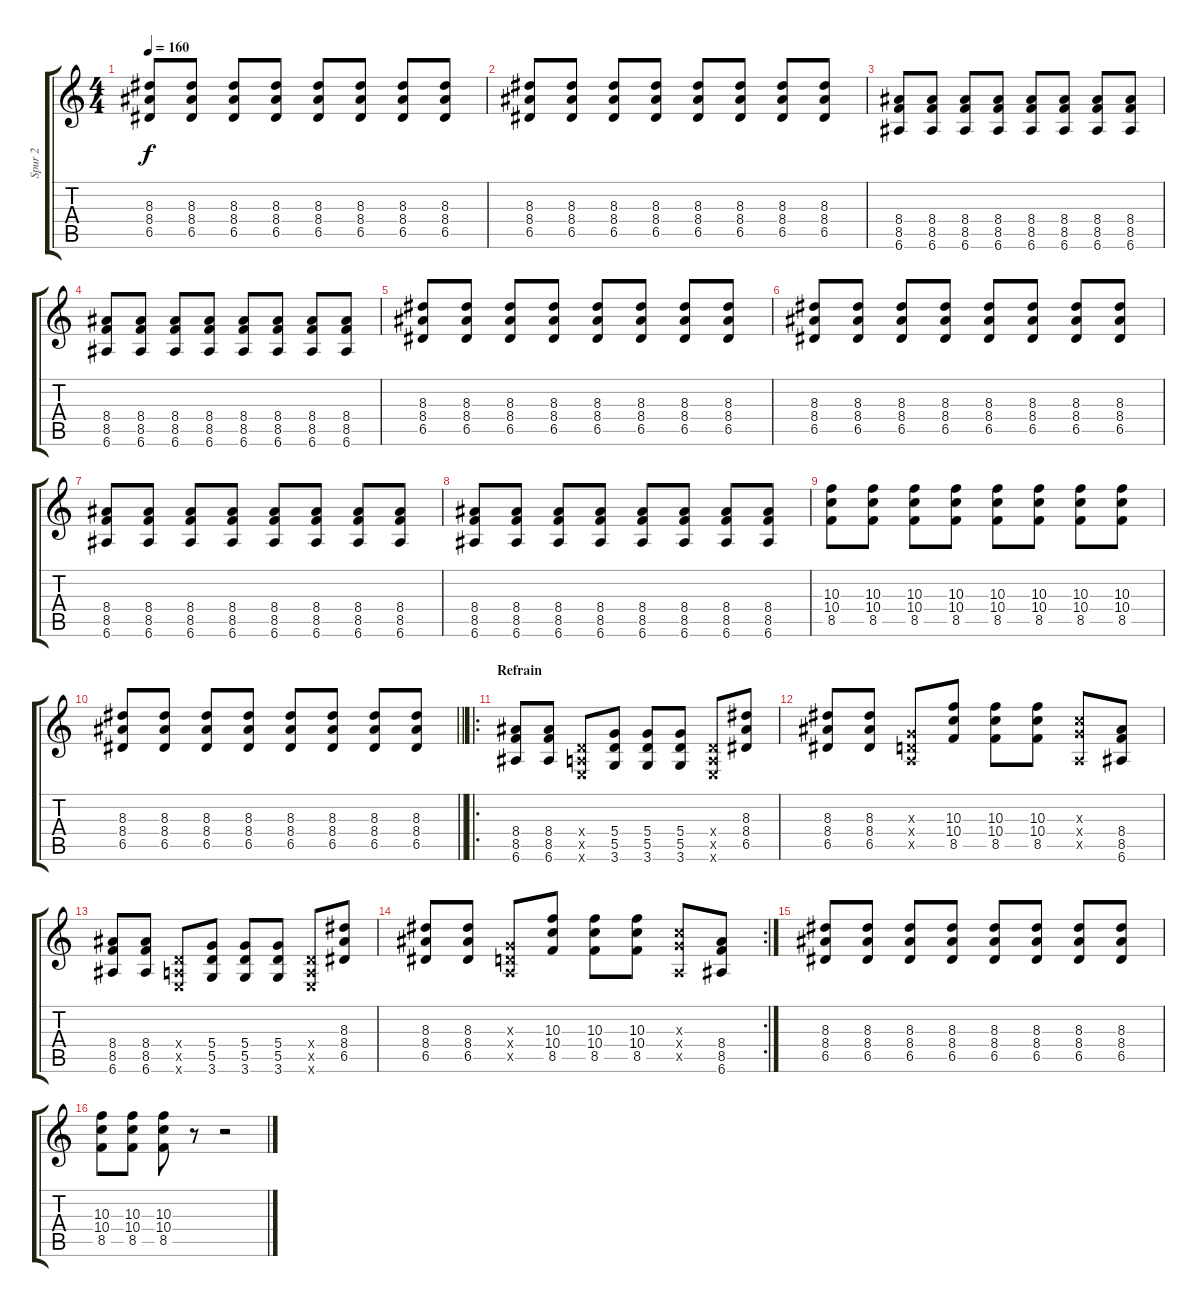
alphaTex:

\track ("Spur 2" "Spur 2") {instrument distortionguitar}
\staff {score tabs}
\tuning (E4 B3 G3 D3 A2 E2) {hide}
\ts (4 4)
\tempo 160
\clef g2
\ks c
(8.3 8.4 6.5).8{dy f} (8.3 8.4 6.5).8 (8.3 8.4 6.5).8 (8.3 8.4 6.5).8 (8.3 8.4 6.5).8 (8.3 8.4 6.5).8 (8.3 8.4 6.5).8 (8.3 8.4 6.5).8 |
(8.3 8.4 6.5).8 (8.3 8.4 6.5).8 (8.3 8.4 6.5).8 (8.3 8.4 6.5).8 (8.3 8.4 6.5).8 (8.3 8.4 6.5).8 (8.3 8.4 6.5).8 (8.3 8.4 6.5).8 |
(8.4 8.5 6.6).8 (8.4 8.5 6.6).8 (8.4 8.5 6.6).8 (8.4 8.5 6.6).8 (8.4 8.5 6.6).8 (8.4 8.5 6.6).8 (8.4 8.5 6.6).8 (8.4 8.5 6.6).8 |
(8.4 8.5 6.6).8 (8.4 8.5 6.6).8 (8.4 8.5 6.6).8 (8.4 8.5 6.6).8 (8.4 8.5 6.6).8 (8.4 8.5 6.6).8 (8.4 8.5 6.6).8 (8.4 8.5 6.6).8 |
(8.3 8.4 6.5).8 (8.3 8.4 6.5).8 (8.3 8.4 6.5).8 (8.3 8.4 6.5).8 (8.3 8.4 6.5).8 (8.3 8.4 6.5).8 (8.3 8.4 6.5).8 (8.3 8.4 6.5).8 |
(8.3 8.4 6.5).8 (8.3 8.4 6.5).8 (8.3 8.4 6.5).8 (8.3 8.4 6.5).8 (8.3 8.4 6.5).8 (8.3 8.4 6.5).8 (8.3 8.4 6.5).8 (8.3 8.4 6.5).8 |
(8.4 8.5 6.6).8 (8.4 8.5 6.6).8 (8.4 8.5 6.6).8 (8.4 8.5 6.6).8 (8.4 8.5 6.6).8 (8.4 8.5 6.6).8 (8.4 8.5 6.6).8 (8.4 8.5 6.6).8 |
(8.4 8.5 6.6).8 (8.4 8.5 6.6).8 (8.4 8.5 6.6).8 (8.4 8.5 6.6).8 (8.4 8.5 6.6).8 (8.4 8.5 6.6).8 (8.4 8.5 6.6).8 (8.4 8.5 6.6).8 |
(10.3 10.4 8.5).8 (10.3 10.4 8.5).8 (10.3 10.4 8.5).8 (10.3 10.4 8.5).8 (10.3 10.4 8.5).8 (10.3 10.4 8.5).8 (10.3 10.4 8.5).8 (10.3 10.4 8.5).8 |
\barLineRight lightlight
(8.3 8.4 6.5).8 (8.3 8.4 6.5).8 (8.3 8.4 6.5).8 (8.3 8.4 6.5).8 (8.3 8.4 6.5).8 (8.3 8.4 6.5).8 (8.3 8.4 6.5).8 (8.3 8.4 6.5).8 |
\ro
\section ("" "Refrain")
(8.4 8.5 6.6).8 (8.4 8.5 6.6).8 (0.4{x} 0.5{x} 0.6{x}).8 (5.4 5.5 3.6).8 (5.4 5.5 3.6).8 (5.4 5.5 3.6).8 (0.4{x} 0.5{x} 0.6{x}).8 (8.3 8.4 6.5).8 |
(8.3 8.4 6.5).8 (8.3 8.4 6.5).8 (0.3{x} 0.4{x} 0.5{x}).8 (10.3 10.4 8.5).8 (10.3 10.4 8.5).8 (10.3 10.4 8.5).8 (0.3{x} 10.4{x} 0.5{x}).8 (8.4 8.5 6.6).8 |
(8.4 8.5 6.6).8 (8.4 8.5 6.6).8 (0.4{x} 0.5{x} 0.6{x}).8 (5.4 5.5 3.6).8 (5.4 5.5 3.6).8 (5.4 5.5 3.6).8 (0.4{x} 0.5{x} 0.6{x}).8 (8.3 8.4 6.5).8 |
\rc 2
(8.3 8.4 6.5).8 (8.3 8.4 6.5).8 (0.3{x} 0.4{x} 0.5{x}).8 (10.3 10.4 8.5).8 (10.3 10.4 8.5).8 (10.3 10.4 8.5).8 (0.3{x} 10.4{x} 0.5{x}).8 (8.4 8.5 6.6).8 |
(8.3 8.4 6.5).8 (8.3 8.4 6.5).8 (8.3 8.4 6.5).8 (8.3 8.4 6.5).8 (8.3 8.4 6.5).8 (8.3 8.4 6.5).8 (8.3 8.4 6.5).8 (8.3 8.4 6.5).8 |
(10.3 10.4 8.5).8 (10.3 10.4 8.5).8 (10.3 10.4 8.5).8 r.8 r.2
